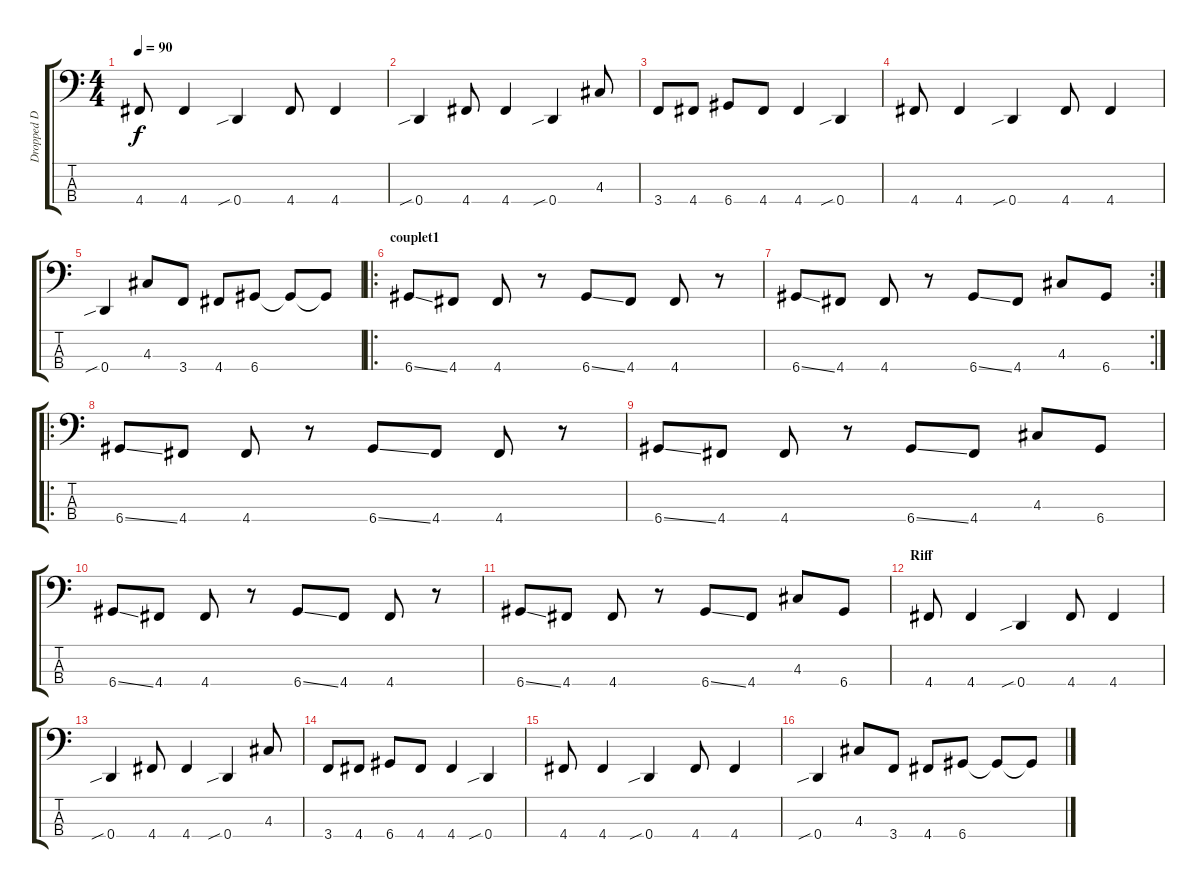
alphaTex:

\track ("Dropped D Marq" "Dropped D ") {instrument electricbassfinger}
\staff {score tabs}
\tuning (G2 D2 A1 D1) {hide}
\ts (4 4)
\tempo 90
\clef f4
\ks c
4.4.8{dy f instrument electricbassfinger} 4.4.4 0.4{sib}.4 4.4.8 4.4.4 |
0.4{sib}.4 4.4.8 4.4.4 0.4{sib}.4 4.3.8 |
3.4.8 4.4.8 6.4.8 4.4.8 4.4.4 0.4{sib}.4 |
4.4.8 4.4.4 0.4{sib}.4 4.4.8 4.4.4 |
0.4{sib}.4 4.3.8 3.4.8 4.4.8 6.4.8 6.4{t}.8 6.4{t}.8 |
\ro
\section ("" "couplet1")
6.4{ss}.8 4.4.8 4.4.8 r.8 6.4{ss}.8 4.4.8 4.4.8 r.8 |
\rc 2
6.4{ss}.8 4.4.8 4.4.8 r.8 6.4{ss}.8 4.4.8 4.3.8 6.4.8 |
\ro
6.4{ss}.8 4.4.8 4.4.8 r.8 6.4{ss}.8 4.4.8 4.4.8 r.8 |
6.4{ss}.8 4.4.8 4.4.8 r.8 6.4{ss}.8 4.4.8 4.3.8 6.4.8 |
6.4{ss}.8 4.4.8 4.4.8 r.8 6.4{ss}.8 4.4.8 4.4.8 r.8 |
6.4{ss}.8 4.4.8 4.4.8 r.8 6.4{ss}.8 4.4.8 4.3.8 6.4.8 |
\section ("" "Riff")
4.4.8 4.4.4 0.4{sib}.4 4.4.8 4.4.4 |
0.4{sib}.4 4.4.8 4.4.4 0.4{sib}.4 4.3.8 |
3.4.8 4.4.8 6.4.8 4.4.8 4.4.4 0.4{sib}.4 |
4.4.8 4.4.4 0.4{sib}.4 4.4.8 4.4.4 |
0.4{sib}.4 4.3.8 3.4.8 4.4.8 6.4.8 6.4{t}.8 6.4{t}.8
